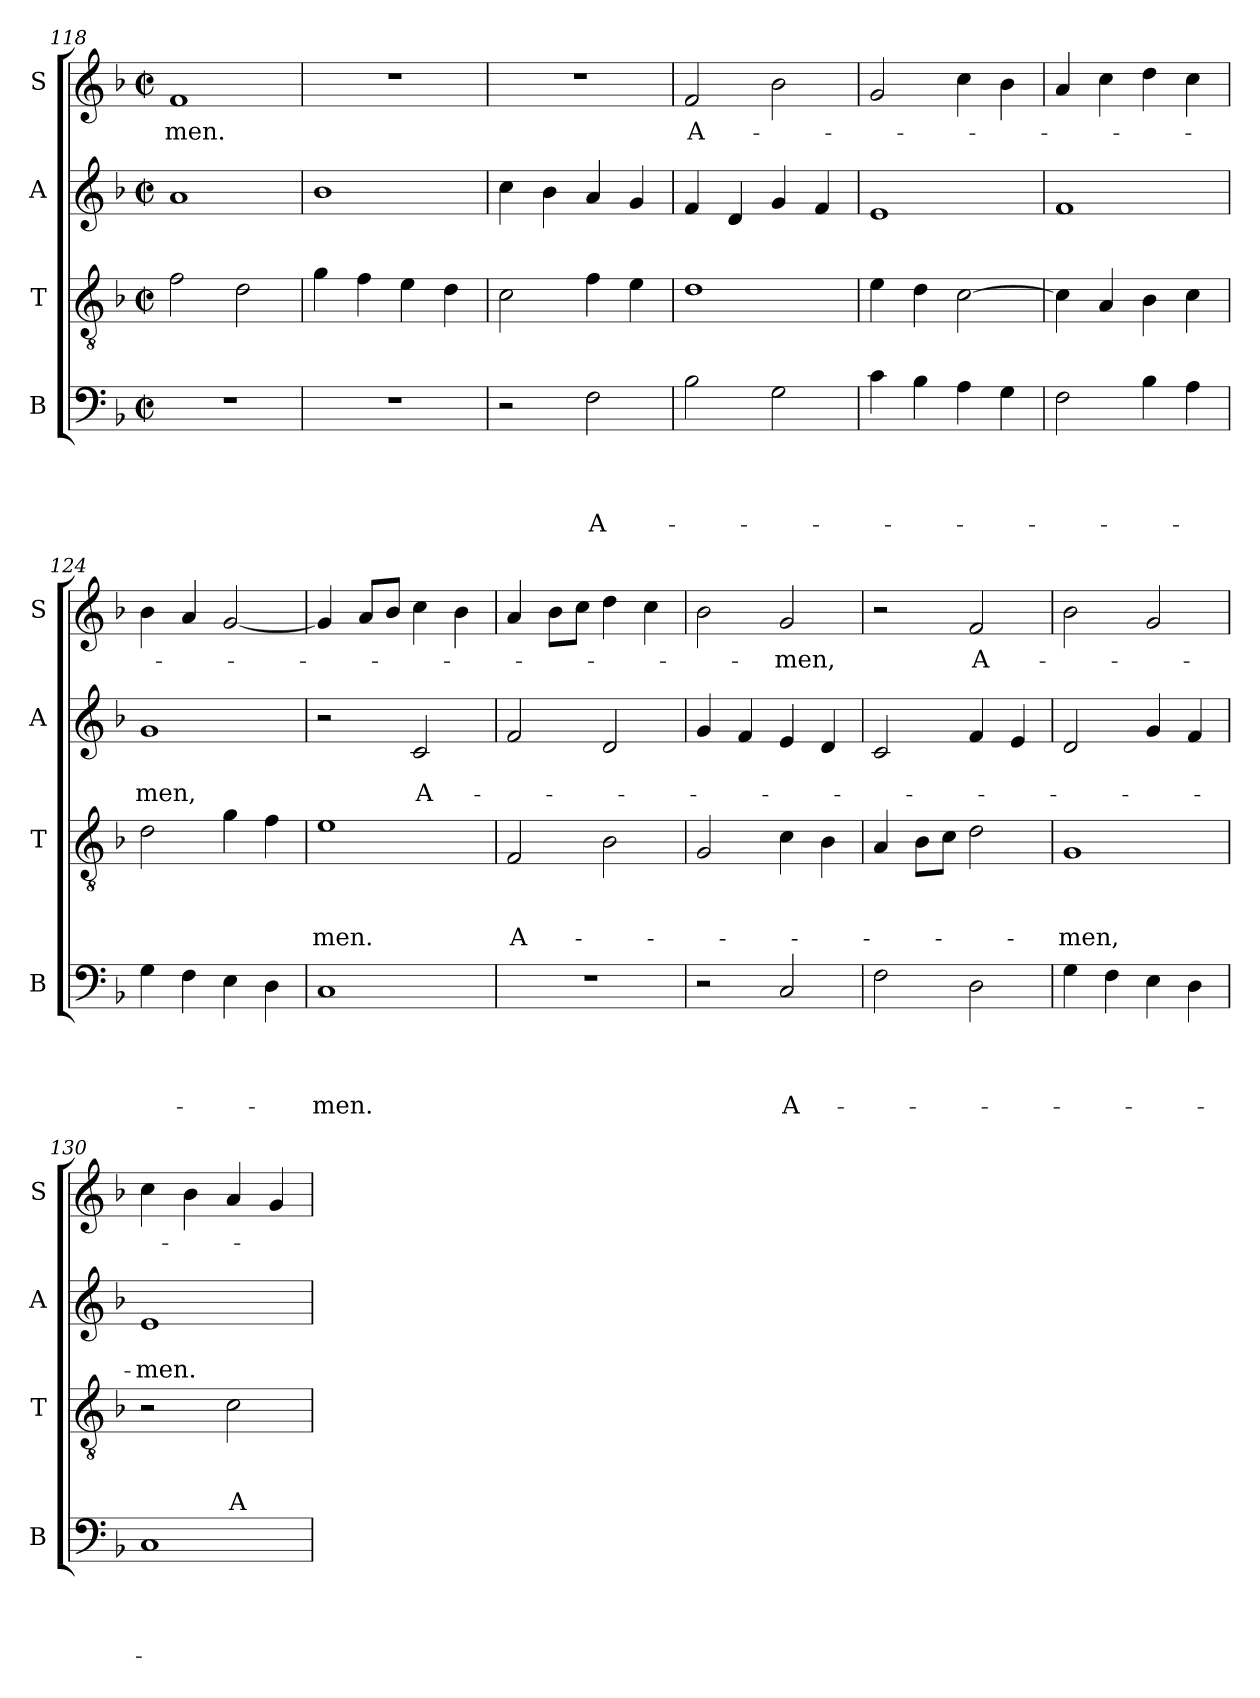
**kern	**text	**text	**text	**text	**kern	**text	**text	**text	**kern	**text	**text	**kern	**text
*part4	*part4	*part4	*part4	*part4	*part3	*part3	*part3	*part3	*part2	*part2	*part2	*part1	*part1
*staff4	*staff4	*staff4	*staff4	*staff4	*staff3	*staff3	*staff3	*staff3	*staff2	*staff2	*staff2	*staff1	*staff1
*I"B	*	*	*	*	*I"T	*	*	*	*I"A	*	*	*I"S	*
*I'B	*	*	*	*	*I'T	*	*	*	*I'A	*	*	*I'S	*
*clefF4	*	*	*	*	*clefGv2	*	*	*	*clefG2	*	*	*clefG2	*
*k[b-]	*	*	*	*	*k[b-]	*	*	*	*k[b-]	*	*	*k[b-]	*
*F:	*	*	*	*	*F:	*	*	*	*F:	*	*	*F:	*
*M2/2	*	*	*	*	*M2/2	*	*	*	*M2/2	*	*	*M2/2	*
*met(c|)	*	*	*	*	*met(c|)	*	*	*	*met(c|)	*	*	*met(c|)	*
=118	=118	=118	=118	=118	=118	=118	=118	=118	=118	=118	=118	=118	=118
!	!	!	!	!	!	!	!	!	!	!	!	!	!LO:LY:b
1r	.	.	.	.	2f\	.	.	.	1a	.	.	1f	-men.
.	.	.	.	.	2d\	.	.	.	.	.	.	.	.
=119	=119	=119	=119	=119	=119	=119	=119	=119	=119	=119	=119	=119	=119
1r	.	.	.	.	4g\	.	.	.	1b-	.	.	1r	.
.	.	.	.	.	4f\	.	.	.	.	.	.	.	.
.	.	.	.	.	4e\	.	.	.	.	.	.	.	.
.	.	.	.	.	4d\	.	.	.	.	.	.	.	.
!!LO:LB:g=z
=120	=120	=120	=120	=120	=120	=120	=120	=120	=120	=120	=120	=120	=120
2r	.	.	.	.	2c\	.	.	.	4cc\	.	.	1r	.
.	.	.	.	.	.	.	.	.	4b-\	.	.	.	.
!	!	!	!	!LO:LY:b	!	!	!	!	!	!	!	!	!
2F\	.	.	.	A-	4f\	.	.	.	4a/	.	.	.	.
.	.	.	.	.	4e\	.	.	.	4g/	.	.	.	.
=121	=121	=121	=121	=121	=121	=121	=121	=121	=121	=121	=121	=121	=121
!	!	!	!	!	!	!	!	!	!	!	!	!	!LO:LY:b
2B-\	.	.	.	.	1d	.	.	.	4f/	.	.	2f/	A-
.	.	.	.	.	.	.	.	.	4d/	.	.	.	.
2G\	.	.	.	.	.	.	.	.	4g/	.	.	2b-\	.
.	.	.	.	.	.	.	.	.	4f/	.	.	.	.
=122	=122	=122	=122	=122	=122	=122	=122	=122	=122	=122	=122	=122	=122
4c\	.	.	.	.	4e\	.	.	.	1e	.	.	2g/	.
4B-\	.	.	.	.	4d\	.	.	.	.	.	.	.	.
4A\	.	.	.	.	[>2c\	.	.	.	.	.	.	4cc\	.
4G\	.	.	.	.	.	.	.	.	.	.	.	4b-\	.
=123	=123	=123	=123	=123	=123	=123	=123	=123	=123	=123	=123	=123	=123
2F\	.	.	.	.	4c\]	.	.	.	1f	.	.	4a/	.
.	.	.	.	.	4A/	.	.	.	.	.	.	4cc\	.
4B-\	.	.	.	.	4B-\	.	.	.	.	.	.	4dd\	.
4A\	.	.	.	.	4c\	.	.	.	.	.	.	4cc\	.
=124	=124	=124	=124	=124	=124	=124	=124	=124	=124	=124	=124	=124	=124
!	!	!	!	!	!	!	!	!	!	!	!LO:LY:b	!	!
4G\	.	.	.	.	2d\	.	.	.	1g	.	-men,	4b-\	.
4F\	.	.	.	.	.	.	.	.	.	.	.	4a/	.
4E\	.	.	.	.	4g\	.	.	.	.	.	.	[<2g/	.
4D\	.	.	.	.	4f\	.	.	.	.	.	.	.	.
=125	=125	=125	=125	=125	=125	=125	=125	=125	=125	=125	=125	=125	=125
!	!	!	!	!LO:LY:b	!	!	!	!LO:LY:b	!	!	!	!	!
1C	.	.	.	-men.	1e	.	.	-men.	2r	.	.	4g/]	.
.	.	.	.	.	.	.	.	.	.	.	.	8a/L	.
.	.	.	.	.	.	.	.	.	.	.	.	8b-/J	.
!	!	!	!	!	!	!	!	!	!	!	!LO:LY:b	!	!
.	.	.	.	.	.	.	.	.	2c/	.	A-	4cc\	.
.	.	.	.	.	.	.	.	.	.	.	.	4b-\	.
=126	=126	=126	=126	=126	=126	=126	=126	=126	=126	=126	=126	=126	=126
!	!	!	!	!	!	!	!	!LO:LY:b	!	!	!	!	!
1r	.	.	.	.	2F/	.	.	A-	2f/	.	.	4a/	.
.	.	.	.	.	.	.	.	.	.	.	.	8b-\L	.
.	.	.	.	.	.	.	.	.	.	.	.	8cc\J	.
.	.	.	.	.	2B-\	.	.	.	2d/	.	.	4dd\	.
.	.	.	.	.	.	.	.	.	.	.	.	4cc\	.
!!LO:LB:g=z
=127	=127	=127	=127	=127	=127	=127	=127	=127	=127	=127	=127	=127	=127
2r	.	.	.	.	2G/	.	.	.	4g/	.	.	2b-\	.
.	.	.	.	.	.	.	.	.	4f/	.	.	.	.
!	!	!	!	!LO:LY:b	!	!	!	!	!	!	!	!	!LO:LY:b
2C/	.	.	.	A-	4c\	.	.	.	4e/	.	.	2g/	-men,
.	.	.	.	.	4B-\	.	.	.	4d/	.	.	.	.
=128	=128	=128	=128	=128	=128	=128	=128	=128	=128	=128	=128	=128	=128
2F\	.	.	.	.	4A/	.	.	.	2c/	.	.	2r	.
.	.	.	.	.	8B-\L	.	.	.	.	.	.	.	.
.	.	.	.	.	8c\J	.	.	.	.	.	.	.	.
!	!	!	!	!	!	!	!	!	!	!	!	!	!LO:LY:b
2D\	.	.	.	.	2d\	.	.	.	4f/	.	.	2f/	A-
.	.	.	.	.	.	.	.	.	4e/	.	.	.	.
=129	=129	=129	=129	=129	=129	=129	=129	=129	=129	=129	=129	=129	=129
!	!	!	!	!	!	!	!	!LO:LY:b	!	!	!	!	!
4G\	.	.	.	.	1G	.	.	-men,	2d/	.	.	2b-\	.
4F\	.	.	.	.	.	.	.	.	.	.	.	.	.
4E\	.	.	.	.	.	.	.	.	4g/	.	.	2g/	.
4D\	.	.	.	.	.	.	.	.	4f/	.	.	.	.
=130	=130	=130	=130	=130	=130	=130	=130	=130	=130	=130	=130	=130	=130
!	!	!	!	!	!	!	!	!	!	!	!LO:LY:b	!	!
1C	.	.	.	.	2r	.	.	.	1e	.	-men.	4cc\	.
.	.	.	.	.	.	.	.	.	.	.	.	4b-\	.
!	!	!	!	!	!	!	!	!LO:LY:b	!	!	!	!	!
.	.	.	.	.	2c\	.	.	A-	.	.	.	4a/	.
.	.	.	.	.	.	.	.	.	.	.	.	4g/	.
=	=	=	=	=	=	=	=	=	=	=	=	=	=
*-	*-	*-	*-	*-	*-	*-	*-	*-	*-	*-	*-	*-	*-
